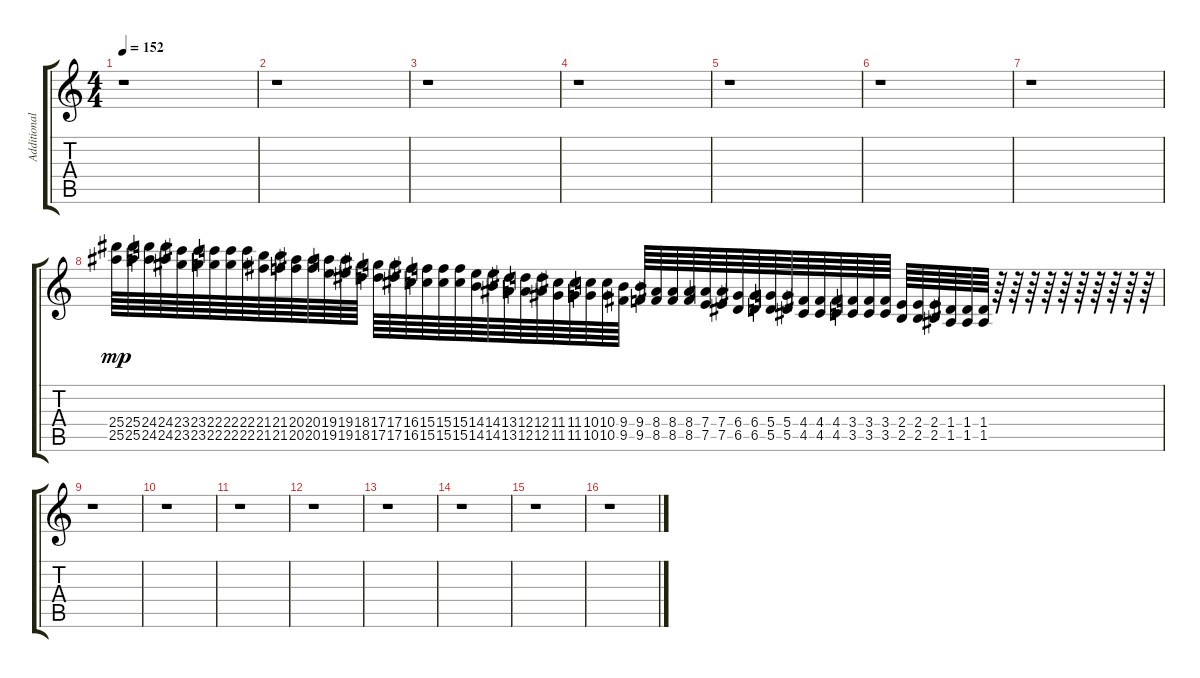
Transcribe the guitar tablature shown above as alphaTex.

\track ("Additional Guitar" "Additional") {instrument overdrivenguitar}
\staff {score tabs}
\tuning (E4 B3 G3 D3 A2 E2) {hide}
\ts (4 4)
\tempo 152
\clef g2
\ks c
r.1{dy mp instrument overdrivenguitar} |
r.1 |
r.1 |
r.1 |
r.1 |
r.1 |
r.1 |
(25.4 25.5).64{instrument guitarfretnoise} (25.4 25.5).64 (24.4 24.5).64 (24.4 24.5).64 (23.4 23.5).64 (23.4 23.5).64 (22.4 22.5).64 (22.4 22.5).64 (22.4 22.5).64 (21.4 21.5).64 (21.4 21.5).64 (20.4 20.5).64 (20.4 20.5).64 (19.4 19.5).64 (19.4 19.5).64 (18.4 18.5).64 (17.4 17.5).64 (17.4 17.5).64 (16.4 16.5).64 (15.4 15.5).64 (15.4 15.5).64 (15.4 15.5).64 (14.4 14.5).64 (14.4 14.5).64 (13.4 13.5).64 (12.4 12.5).64 (12.4 12.5).64 (11.4 11.5).64 (11.4 11.5).64 (10.4 10.5).64 (10.4 10.5).64 (9.4 9.5).64 (9.4 9.5).64 (8.4 8.5).64 (8.4 8.5).64 (8.4 8.5).64 (7.4 7.5).64 (7.4 7.5).64 (6.4 6.5).64 (6.4 6.5).64 (5.4 5.5).64 (5.4 5.5).64 (4.4 4.5).64 (4.4 4.5).64 (4.4 4.5).64 (3.4 3.5).64 (3.4 3.5).64 (3.4 3.5).64 (2.4 2.5).64 (2.4 2.5).64 (2.4 2.5).64 (1.4 1.5).64 (1.4 1.5).64 (1.4 1.5).64 r.64 r.64 r.64 r.64 r.64 r.64 r.64 r.64 r.64 r.64 |
r.1{instrument overdrivenguitar} |
r.1 |
r.1 |
r.1 |
r.1 |
r.1 |
r.1 |
r.1
